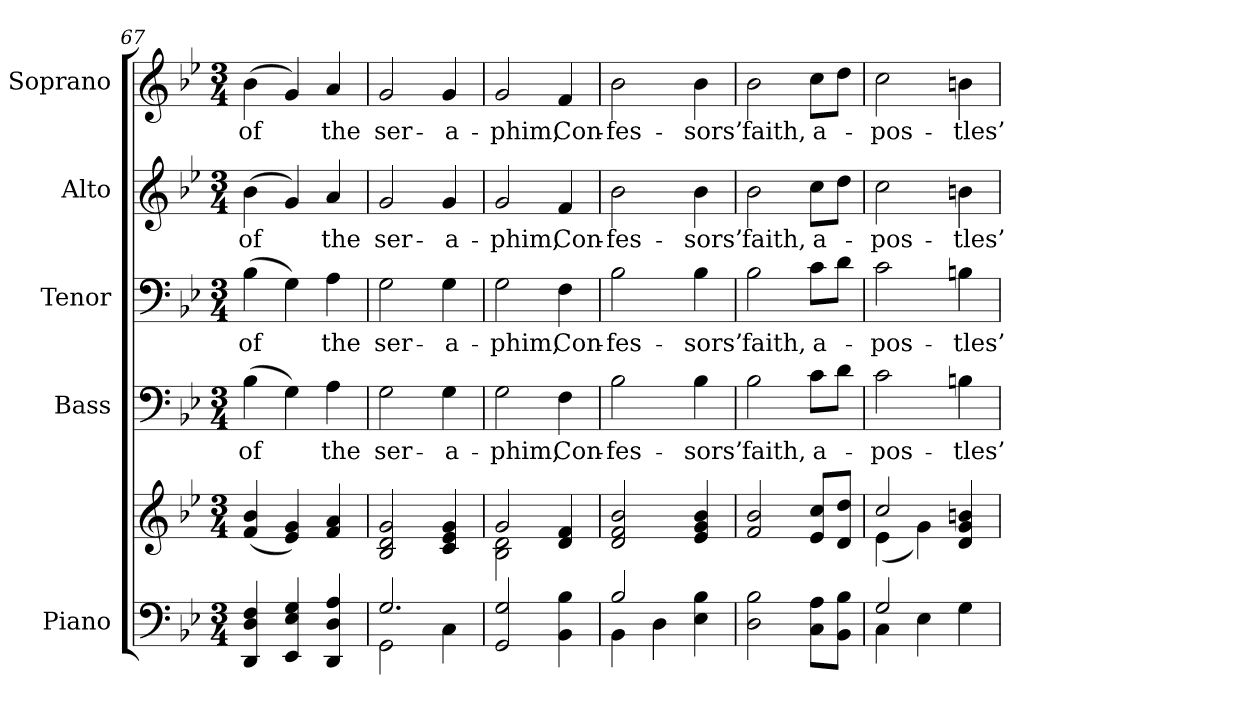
**kern	**kern	**kern	**text	**kern	**text	**kern	**text	**kern	**text
*part5	*part5	*part4	*part4	*part3	*part3	*part2	*part2	*part1	*part1
*staff6	*staff5	*staff4	*staff4	*staff3	*staff3	*staff2	*staff2	*staff1	*staff1
*I"Piano	*	*I"Bass	*	*I"Tenor	*	*I"Alto	*	*I"Soprano	*
*I'Pno.	*	*I'B.	*	*I'T.	*	*I'A.	*	*I'S.	*
*clefF4	*clefG2	*clefF4	*	*clefF4	*	*clefG2	*	*clefG2	*
*k[b-e-]	*k[b-e-]	*k[b-e-]	*	*k[b-e-]	*	*k[b-e-]	*	*k[b-e-]	*
*g:	*g:	*g:	*	*g:	*	*g:	*	*g:	*
*M3/4	*M3/4	*M3/4	*	*M3/4	*	*M3/4	*	*M3/4	*
=67	=67	=67	=67	=67	=67	=67	=67	=67	=67
!	!	!	!LO:LY:b:color=#000000	!	!	!	!	!	!
!	!	!	!	!	!LO:LY:b:color=#000000	!	!	!	!
!	!	!	!	!	!	!	!LO:LY:b:color=#000000	!	!
!	!	!	!	!	!	!	!	!	!LO:LY:b:color=#000000
4DDi/ 4Di 4Fi	(4fi/ 4b-i	(4B-i\	of	(4B-i\	of	(4b-i\	of	(4b-i\	of
4EE-i/ 4E-i 4Gi	4e-i/ 4gi)	4Gi\)	.	4Gi\)	.	4gi/)	.	4gi/)	.
!	!	!	!LO:LY:b:color=#000000	!	!	!	!	!	!
!	!	!	!	!	!LO:LY:b:color=#000000	!	!	!	!
!	!	!	!	!	!	!	!LO:LY:b:color=#000000	!	!
!	!	!	!	!	!	!	!	!	!LO:LY:b:color=#000000
4DDi/ 4Di 4Ai	4fi/ 4ai	4Ai\	the	4Ai\	the	4ai/	the	4ai/	the
=68	=68	=68	=68	=68	=68	=68	=68	=68	=68
*^	*	*	*	*	*	*	*	*	*
!	!	!	!	!LO:LY:b:color=#000000	!	!	!	!	!	!
!	!	!	!	!	!	!LO:LY:b:color=#000000	!	!	!	!
!	!	!	!	!	!	!	!	!LO:LY:b:color=#000000	!	!
!	!	!	!	!	!	!	!	!	!	!LO:LY:b:color=#000000
2.Gi/	2GGi\	2B-i/ 2di 2gi	2Gi\	ser-	2Gi\	ser-	2gi/	ser-	2gi/	ser-
!	!	!	!	!LO:LY:b:color=#000000	!	!	!	!	!	!
!	!	!	!	!	!	!LO:LY:b:color=#000000	!	!	!	!
!	!	!	!	!	!	!	!	!LO:LY:b:color=#000000	!	!
!	!	!	!	!	!	!	!	!	!	!LO:LY:b:color=#000000
.	4Ci\	4ci/ 4e-i 4gi	4Gi\	-a-	4Gi\	-a-	4gi/	-a-	4gi/	-a-
*v	*v	*	*	*	*	*	*	*	*	*
=69	=69	=69	=69	=69	=69	=69	=69	=69	=69
*	*^	*	*	*	*	*	*	*	*
*^	*	*	*	*	*	*	*	*	*	*
!	!	!	!	!	!LO:LY:b:color=#000000	!	!	!	!	!	!
*v	*v	*	*	*	*	*	*	*	*	*	*
*^	*	*	*	*	*	*	*	*	*	*
!	!	!	!	!	!	!	!LO:LY:b:color=#000000	!	!	!	!
*v	*v	*	*	*	*	*	*	*	*	*	*
*^	*	*	*	*	*	*	*	*	*	*
!	!	!	!	!	!	!	!	!	!LO:LY:b:color=#000000	!	!
*v	*v	*	*	*	*	*	*	*	*	*	*
*^	*	*	*	*	*	*	*	*	*	*
!	!	!	!	!	!	!	!	!	!	!	!LO:LY:b:color=#000000
*v	*v	*	*	*	*	*	*	*	*	*	*
2GGi/ 2Gi	2gi/	2B-i\ 2di	2Gi\	-phim,	2Gi\	-phim,	2gi/	-phim,	2gi/	-phim,
!	!	!	!	!LO:LY:b:color=#000000	!	!	!	!	!	!
!	!	!	!	!	!	!LO:LY:b:color=#000000	!	!	!	!
!	!	!	!	!	!	!	!	!LO:LY:b:color=#000000	!	!
!	!	!	!	!	!	!	!	!	!	!LO:LY:b:color=#000000
4BB-i\ 4B-i	4di/ 4fi	4ryy	4Fi\	Con-	4Fi\	Con-	4fi/	Con-	4fi/	Con-
*	*v	*v	*	*	*	*	*	*	*	*
=70	=70	=70	=70	=70	=70	=70	=70	=70	=70
*^	*	*	*	*	*	*	*	*	*
*	*	*^	*	*	*	*	*	*	*	*
!	!	!	!	!	!LO:LY:b:color=#000000	!	!	!	!	!	!
*	*	*v	*v	*	*	*	*	*	*	*	*
*	*	*^	*	*	*	*	*	*	*	*
!	!	!	!	!	!	!	!LO:LY:b:color=#000000	!	!	!	!
*	*	*v	*v	*	*	*	*	*	*	*	*
*	*	*^	*	*	*	*	*	*	*	*
!	!	!	!	!	!	!	!	!	!LO:LY:b:color=#000000	!	!
*	*	*v	*v	*	*	*	*	*	*	*	*
*	*	*^	*	*	*	*	*	*	*	*
!	!	!	!	!	!	!	!	!	!	!	!LO:LY:b:color=#000000
*	*	*v	*v	*	*	*	*	*	*	*	*
2B-i/	4BB-i\	2di/ 2fi 2b-i	2B-i\	-fes-	2B-i\	-fes-	2b-i\	-fes-	2b-i\	-fes-
.	4Di\	.	.	.	.	.	.	.	.	.
!	!	!	!	!LO:LY:b:color=#000000	!	!	!	!	!	!
!	!	!	!	!	!	!LO:LY:b:color=#000000	!	!	!	!
!	!	!	!	!	!	!	!	!LO:LY:b:color=#000000	!	!
!	!	!	!	!	!	!	!	!	!	!LO:LY:b:color=#000000
4E-i\ 4B-i	4ryy	4e-i/ 4gi 4b-i	4B-i\	-sors’	4B-i\	-sors’	4b-i\	-sors’	4b-i\	-sors’
*v	*v	*	*	*	*	*	*	*	*	*
=71	=71	=71	=71	=71	=71	=71	=71	=71	=71
*^	*	*	*	*	*	*	*	*	*
!	!	!	!	!LO:LY:b:color=#000000	!	!	!	!	!	!
*v	*v	*	*	*	*	*	*	*	*	*
*^	*	*	*	*	*	*	*	*	*
!	!	!	!	!	!	!LO:LY:b:color=#000000	!	!	!	!
*v	*v	*	*	*	*	*	*	*	*	*
*^	*	*	*	*	*	*	*	*	*
!	!	!	!	!	!	!	!	!LO:LY:b:color=#000000	!	!
*v	*v	*	*	*	*	*	*	*	*	*
*^	*	*	*	*	*	*	*	*	*
!	!	!	!	!	!	!	!	!	!	!LO:LY:b:color=#000000
*v	*v	*	*	*	*	*	*	*	*	*
2Di\ 2B-i	2fi/ 2b-i	2B-i\	faith,	2B-i\	faith,	2b-i\	faith,	2b-i\	faith,
!	!	!	!LO:LY:b:color=#000000	!	!	!	!	!	!
!	!	!	!	!	!LO:LY:b:color=#000000	!	!	!	!
!	!	!	!	!	!	!	!LO:LY:b:color=#000000	!	!
!	!	!	!	!	!	!	!	!	!LO:LY:b:color=#000000
8Ci\ 8AiL	8e-i/ 8cciL	8ci\L	a-	8ci\L	a-	8cci\L	a-	8cci\L	a-
8BB-i\ 8B-iJ	8di/ 8ddiJ	8di\J	.	8di\J	.	8ddi\J	.	8ddi\J	.
!!LO:PB:g=z
=72	=72	=72	=72	=72	=72	=72	=72	=72	=72
*^	*^	*	*	*	*	*	*	*	*
!	!	!	!	!	!LO:LY:b:color=#000000	!	!	!	!	!	!
!	!	!	!	!	!	!	!LO:LY:b:color=#000000	!	!	!	!
!	!	!	!	!	!	!	!	!	!LO:LY:b:color=#000000	!	!
!	!	!	!	!	!	!	!	!	!	!	!LO:LY:b:color=#000000
2Gi/	4Ci\	2cci/	(4e-i\	2ci\	-pos-	2ci\	-pos-	2cci\	-pos-	2cci\	-pos-
.	4E-i\	.	4gi\)	.	.	.	.	.	.	.	.
!	!	!	!	!	!LO:LY:b:color=#000000	!	!	!	!	!	!
!	!	!	!	!	!	!	!LO:LY:b:color=#000000	!	!	!	!
!	!	!	!	!	!	!	!	!	!LO:LY:b:color=#000000	!	!
!	!	!	!	!	!	!	!	!	!	!	!LO:LY:b:color=#000000
4Gi\	4ryy	4di/ 4gi 4bni	4ryy	4Bni\	-tles’	4Bni\	-tles’	4bni\	-tles’	4bni\	-tles’
*v	*v	*	*	*	*	*	*	*	*	*	*
*	*v	*v	*	*	*	*	*	*	*	*
=	=	=	=	=	=	=	=	=	=
*-	*-	*-	*-	*-	*-	*-	*-	*-	*-
